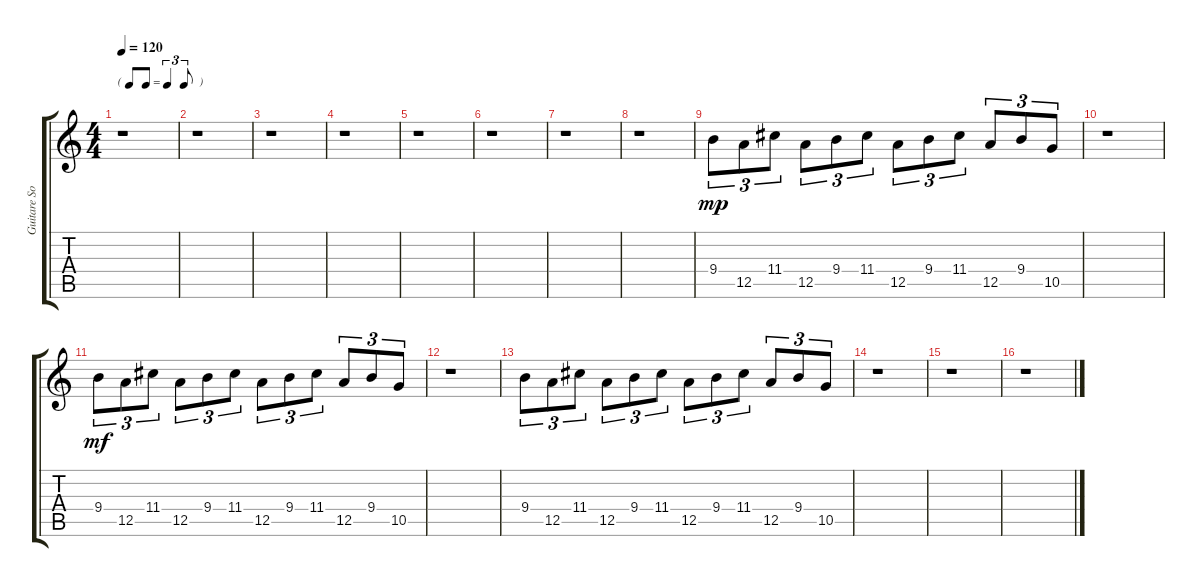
\track ("Guitare Solo" "Guitare So") {instrument guitarharmonics}
\staff {score tabs}
\tuning (E4 B3 G3 D3 A2 E2) {hide}
\ts (4 4)
\tf triplet8th
\tempo 120
\clef g2
\ks c
r.1{dy mp} |
r.1 |
r.1 |
r.1 |
r.1 |
r.1 |
r.1 |
r.1 |
9.4.8{tu (3 2) volume 14 instrument overdrivenguitar} 12.5.8{tu (3 2)} 11.4.8{tu (3 2)} 12.5.8{tu (3 2)} 9.4.8{tu (3 2)} 11.4.8{tu (3 2)} 12.5.8{tu (3 2)} 9.4.8{tu (3 2)} 11.4.8{tu (3 2)} 12.5.8{tu (3 2)} 9.4.8{tu (3 2)} 10.5.8{tu (3 2)} |
r.1 |
9.4.8{tu (3 2) dy mf} 12.5.8{tu (3 2)} 11.4.8{tu (3 2)} 12.5.8{tu (3 2)} 9.4.8{tu (3 2)} 11.4.8{tu (3 2)} 12.5.8{tu (3 2)} 9.4.8{tu (3 2)} 11.4.8{tu (3 2)} 12.5.8{tu (3 2)} 9.4.8{tu (3 2)} 10.5.8{tu (3 2)} |
r.1 |
9.4.8{tu (3 2)} 12.5.8{tu (3 2)} 11.4.8{tu (3 2)} 12.5.8{tu (3 2)} 9.4.8{tu (3 2)} 11.4.8{tu (3 2)} 12.5.8{tu (3 2)} 9.4.8{tu (3 2)} 11.4.8{tu (3 2)} 12.5.8{tu (3 2)} 9.4.8{tu (3 2)} 10.5.8{tu (3 2)} |
r.1{volume 16 instrument guitarharmonics} |
r.1 |
r.1
